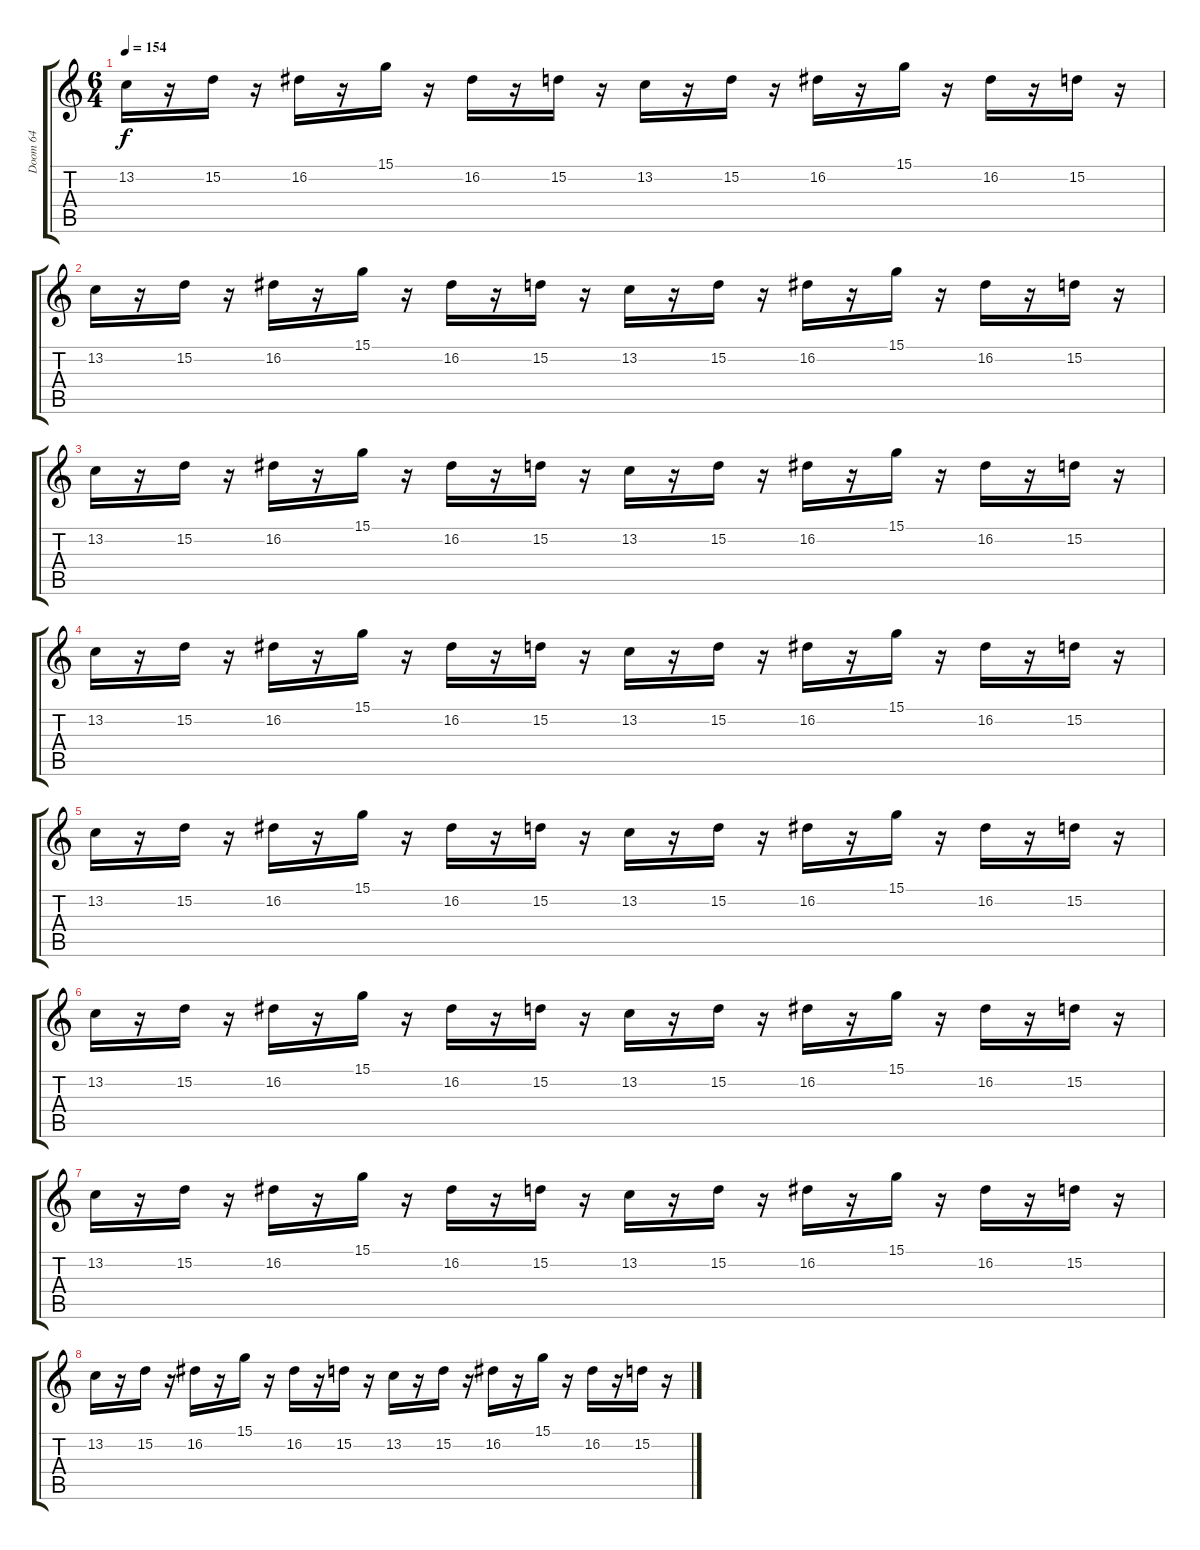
\track ("Doom 64" "Doom 64") {instrument orchestralharp}
\staff {score tabs}
\tuning (E4 B3 G3 D3 A2 E2) {hide}
\ts (6 4)
\tempo 154
\clef g2
\ks c
13.2.16{dy f balance 0} r.16 15.2.16{balance 0} r.16 16.2.16{balance 1} r.16 15.1.16{balance 2} r.16 16.2.16{balance 2} r.16 15.2.16{balance 3} r.16 13.2.16{balance 4} r.16 15.2.16{balance 4} r.16 16.2.16{balance 5} r.16 15.1.16{balance 6} r.16 16.2.16{balance 6} r.16 15.2.16{balance 7} r.16 |
13.2.16{balance 8} r.16 15.2.16{balance 8} r.16 16.2.16{balance 9} r.16 15.1.16{balance 10} r.16 16.2.16{balance 10} r.16 15.2.16{balance 11} r.16 13.2.16{balance 12} r.16 15.2.16{balance 12} r.16 16.2.16{balance 13} r.16 15.1.16{balance 14} r.16 16.2.16{balance 14} r.16 15.2.16{balance 15} r.16 |
13.2.16{balance 16} r.16 15.2.16{balance 15} r.16 16.2.16{balance 14} r.16 15.1.16{balance 14} r.16 16.2.16{balance 13} r.16 15.2.16{balance 12} r.16 13.2.16{balance 12} r.16 15.2.16{balance 11} r.16 16.2.16{balance 10} r.16 15.1.16{balance 10} r.16 16.2.16{balance 9} r.16 15.2.16{balance 8} r.16 |
13.2.16{balance 8} r.16 15.2.16{balance 7} r.16 16.2.16{balance 7} r.16 15.1.16{balance 6} r.16 16.2.16{balance 5} r.16 15.2.16{balance 5} r.16 13.2.16{balance 4} r.16 15.2.16{balance 3} r.16 16.2.16{balance 3} r.16 15.1.16{balance 2} r.16 16.2.16{balance 1} r.16 15.2.16{balance 1} r.16 |
13.2.16{balance 0} r.16 15.2.16{balance 0} r.16 16.2.16{balance 1} r.16 15.1.16{balance 2} r.16 16.2.16{balance 2} r.16 15.2.16{balance 3} r.16 13.2.16{balance 4} r.16 15.2.16{balance 4} r.16 16.2.16{balance 5} r.16 15.1.16{balance 6} r.16 16.2.16{balance 6} r.16 15.2.16{balance 7} r.16 |
13.2.16{balance 8} r.16 15.2.16{balance 8} r.16 16.2.16{balance 9} r.16 15.1.16{balance 10} r.16 16.2.16{balance 10} r.16 15.2.16{balance 11} r.16 13.2.16{balance 12} r.16 15.2.16{balance 12} r.16 16.2.16{balance 13} r.16 15.1.16{balance 14} r.16 16.2.16{balance 14} r.16 15.2.16{balance 15} r.16 |
13.2.16{balance 16} r.16 15.2.16{balance 15} r.16 16.2.16{balance 14} r.16 15.1.16{balance 14} r.16 16.2.16{balance 13} r.16 15.2.16{balance 12} r.16 13.2.16{balance 12} r.16 15.2.16{balance 11} r.16 16.2.16{balance 10} r.16 15.1.16{balance 10} r.16 16.2.16{balance 9} r.16 15.2.16{balance 8} r.16 |
13.2.16{balance 8} r.16 15.2.16{balance 7} r.16 16.2.16{balance 7} r.16 15.1.16{balance 6} r.16 16.2.16{balance 5} r.16 15.2.16{balance 5} r.16 13.2.16{balance 4} r.16 15.2.16{balance 3} r.16 16.2.16{balance 3} r.16 15.1.16{balance 2} r.16 16.2.16{balance 1} r.16 15.2.16{balance 1} r.16
